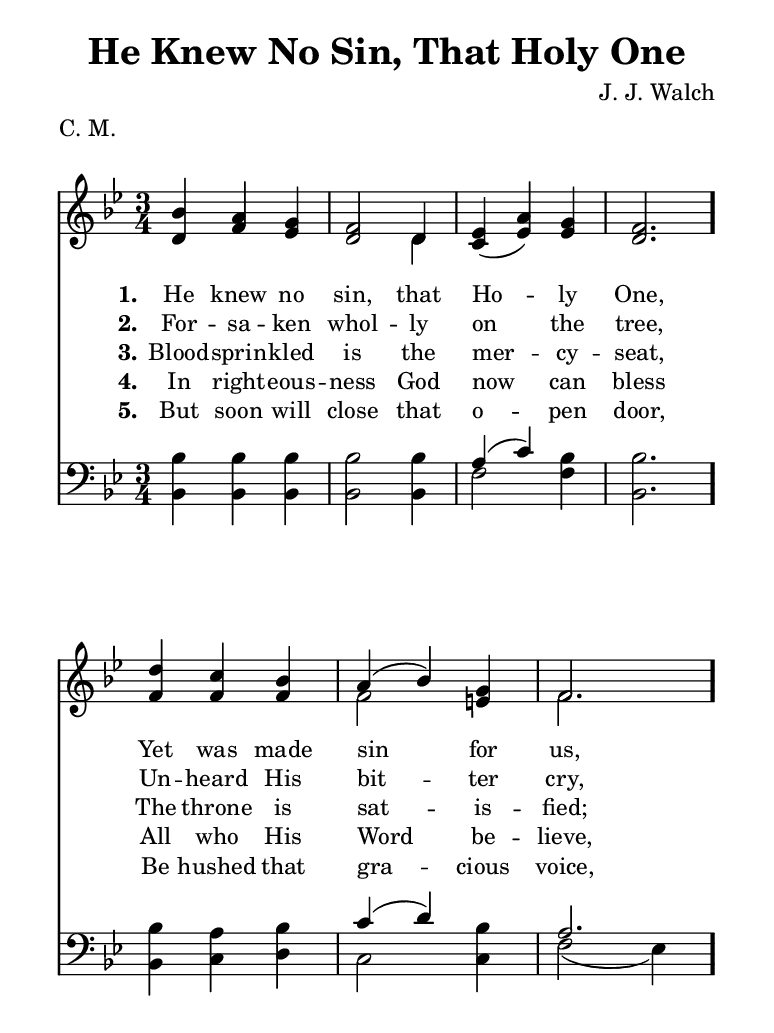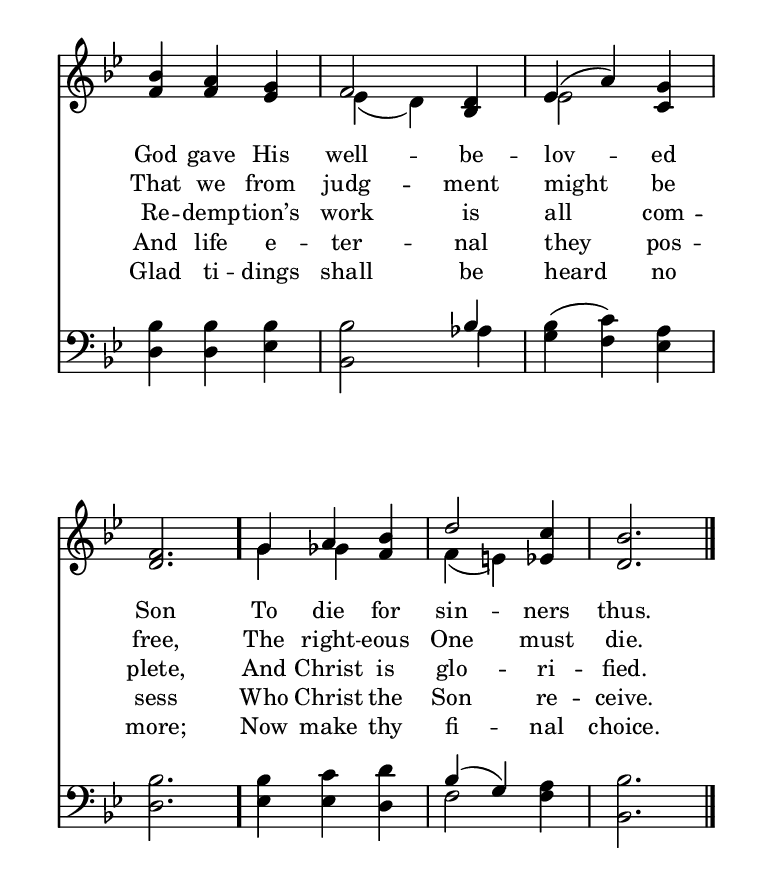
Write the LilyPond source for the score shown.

\include "common/global.ily"
\paper {
  \include "common/paper.ily"
  ragged-bottom = ##t
  ragged-last-bottom = ##t
  systems-per-page = ##f
  system-system-spacing.padding = 11
}

\header{
  %gospel
  hymnnumber = "39"
  title = "He Knew No Sin, That Holy One"
  tunename = "Sawley"
  meter = "C. M."
  poet = ""
  composer = "J. J. Walch"
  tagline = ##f
}

% for fermata in MIDI
ta = { \tempo 4=96 }
tb = { \tempo 4=48 }

patternAA = { c4 c4 c4 | c2      c4 | c4( c4) c4 | c2. }
patternAB = { c4 c4 c4 | c2      c4 | c2      c4 | c2. }
patternAC = { c4 c4 c4 | c4( c4) c4 | c2      c4 | c2. }
patternBA = { c4 c4 c4 | c4( c4) c4 | c2.      }
patternBB = { c4 c4 c4 | c2      c4 | c2.      }
patternBC = { c4 c4 c4 | c2      c4 | c2( c4)  }

global = {
  \include "common/overrides.ily"
  \override Staff.TimeSignature.style = #'numbered
  \time 3/4
  \override Score.MetronomeMark.transparent = ##t % hide all fermata changes too
  \ta
  \key bes \major
  \autoBeamOff
}

notesSoprano = {
\global
\relative c'' {

  \changePitch \patternAA { bes a g  | f d     | ees a g | f }
  \changePitch \patternBA { d' c bes | a bes g | f       }
  \changePitch \patternAA { bes a g  | f d     | ees a g | f }
  \changePitch \patternBB { g a bes  | d c     | bes     }

  \bar "|."

}
}

notesAlto = {
\global
\relative e' {

  \changePitch \patternAA { d f ees | d d       | c ees ees | d }
  \changePitch \patternBB { f f f   | f e       | f         }
  \changePitch \patternAC { f f ees | ees d bes | ees c     | d }
  \changePitch \patternBA { g ges f | f e ees   | d         }

}
}

notesTenor = {
\global
\relative a {

  \changePitch \patternAA { bes bes bes | bes bes | a c bes | bes }
  \changePitch \patternBA { bes a bes   | c d bes | a       }
  \changePitch \patternAA { bes bes bes | bes bes | bes c a | bes }
  \changePitch \patternBA { bes c d     | bes g a | bes     }

}
}

notesBass = {
\global
\relative f, {

  \changePitch \patternAB { bes bes bes | bes bes  | f' f    | bes, }
  \changePitch \patternBC { bes c d     | c c      | f ees   }
  \changePitch \patternAA { d d ees     | bes aes' | g f ees | d    }
  \changePitch \patternBB { ees ees d   | f f      | bes,    }

}
}

wordsA = \lyricmode {
\set stanza = "1."

He knew no sin, that Ho -- ly One, \bar "."
Yet was made sin for us, \bar "." \eogbreak
God gave His well -- be -- lov -- ed Son \bar "."
To die for sin -- ners thus. \bar "." \eogbreak

}

wordsB = \lyricmode {
\set stanza = "2."

For -- sa -- ken whol -- ly on the tree,
Un -- heard His bit -- ter cry,
That we from judg -- ment might be free,
The right -- eous One must die.

}

wordsC = \lyricmode {
\set stanza = "3."

Blood -- sprin -- kled is the mer -- cy -- seat,
The throne is sat -- is -- fied;
Re -- demp -- tion’s work is all com -- plete,
And Christ is glo -- ri -- fied.

}

wordsD = \lyricmode {
\set stanza = "4."

In right -- eous -- ness God now can bless
All who His Word be -- lieve,
And life e -- ter -- nal they pos -- sess
Who Christ the Son re -- ceive.

}

wordsE = \lyricmode {
\set stanza = "5."

But soon will close that o -- pen door,
Be hushed that gra -- cious voice,
Glad ti -- dings shall be heard no more;
Now make thy fi -- nal choice.

}

\score {
  \context ChoirStaff <<
    \context Staff = upper <<
      \set Staff.autoBeaming = ##f
      \set ChoirStaff.systemStartDelimiter = #'SystemStartBar
      \set ChoirStaff.printPartCombineTexts = ##f
      \partcombine #'(2 . 9) \notesSoprano \notesAlto
      \context NullVoice = sopranos { \voiceOne << \notesSoprano >> }
      \context Lyrics = one   \lyricsto sopranos \wordsA
      \context Lyrics = two   \lyricsto sopranos \wordsB
      \context Lyrics = three \lyricsto sopranos \wordsC
      \context Lyrics = four  \lyricsto sopranos \wordsD
      \context Lyrics = five  \lyricsto sopranos \wordsE
    >>
    \context Staff = men <<
      \set Staff.autoBeaming = ##f
      \clef bass
      \set ChoirStaff.printPartCombineTexts = ##f
      \partcombine #'(2 . 9) \notesTenor \notesBass
    >>
  >>
  \layout {
    \include "common/layout.ily"
  }
  \midi{
    \include "common/midi.ily"
  }
}

\version "2.19.49"  % necessary for upgrading to future LilyPond versions.

% vi:set et ts=2 sw=2 ai nocindent syntax=lilypond:
